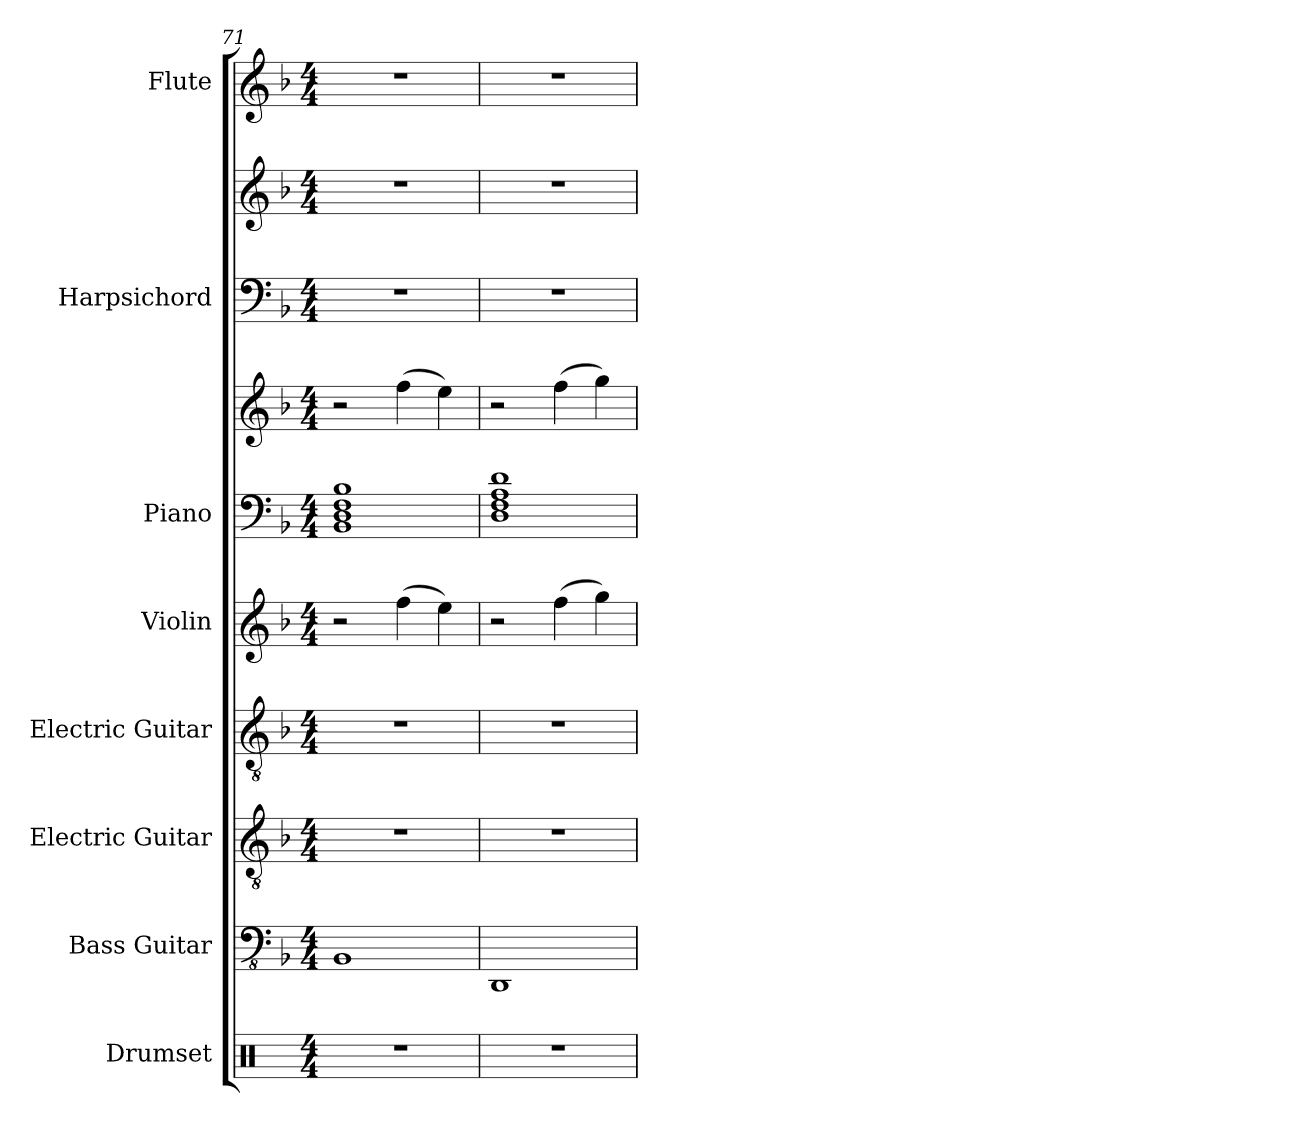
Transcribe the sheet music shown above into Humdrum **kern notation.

**kern	**kern	**kern	**kern	**kern	**kern	**kern	**kern	**kern	**kern
*part8	*part7	*part6	*part5	*part4	*part3	*part3	*part2	*part2	*part1
*staff10	*staff9	*staff8	*staff7	*staff6	*staff5	*staff4	*staff3	*staff2	*staff1
*I"Drumset	*I"Bass Guitar	*I"Electric Guitar	*I"Electric Guitar	*I"Violin	*I"Piano	*	*I"Harpsichord	*	*I"Flute
*I'Drs.	*I'B. Guit.	*I'El. Guit.	*I'El. Guit.	*I'Vln.	*I'Pno.	*	*I'Hch.	*	*I'Fl.
*clefX	*clefFv4	*clefGv2	*clefGv2	*clefG2	*clefF4	*clefG2	*clefF4	*clefG2	*clefG2
*k[]	*k[b-]	*k[b-]	*k[b-]	*k[b-]	*k[b-]	*k[b-]	*k[b-]	*k[b-]	*k[b-]
*M4/4	*M4/4	*M4/4	*M4/4	*M4/4	*M4/4	*M4/4	*M4/4	*M4/4	*M4/4
=71	=71	=71	=71	=71	=71	=71	=71	=71	=71
1r	1BBB-	1r	1r	2r	1BB- 1D 1F 1B-	2r	1r	1r	1r
.	.	.	.	(4ff\	.	(4ff\	.	.	.
.	.	.	.	4ee\)	.	4ee\)	.	.	.
=72	=72	=72	=72	=72	=72	=72	=72	=72	=72
1r	1DDD	1r	1r	2r	1D 1F 1A 1d	2r	1r	1r	1r
.	.	.	.	(4ff\	.	(4ff\	.	.	.
.	.	.	.	4gg\)	.	4gg\)	.	.	.
=	=	=	=	=	=	=	=	=	=
*-	*-	*-	*-	*-	*-	*-	*-	*-	*-
